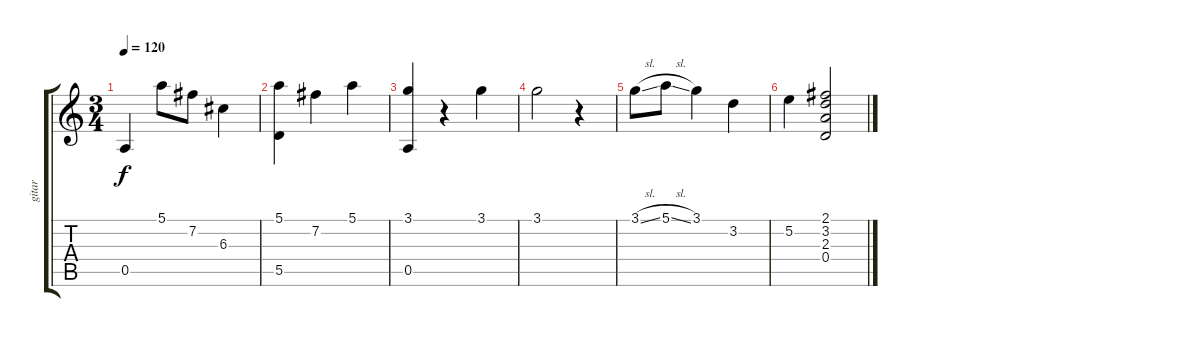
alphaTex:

\track ("gitar" "gitar") {instrument acousticguitarsteel}
\staff {score tabs}
\tuning (E4 B3 G3 D3 A2 E2) {hide}
\ts (3 4)
\tempo 120
\clef g2
\ks c
0.5.4{dy f} 5.1.8 7.2.8 6.3.4 |
(5.1 5.5).4 7.2.4 5.1.4 |
(3.1 0.5).4 r.4 3.1.4 |
3.1.2 r.4 |
3.1{sl}.8 5.1{sl}.8 3.1.4 3.2.4 |
5.2.4 (2.1 3.2 2.3 0.4).2
